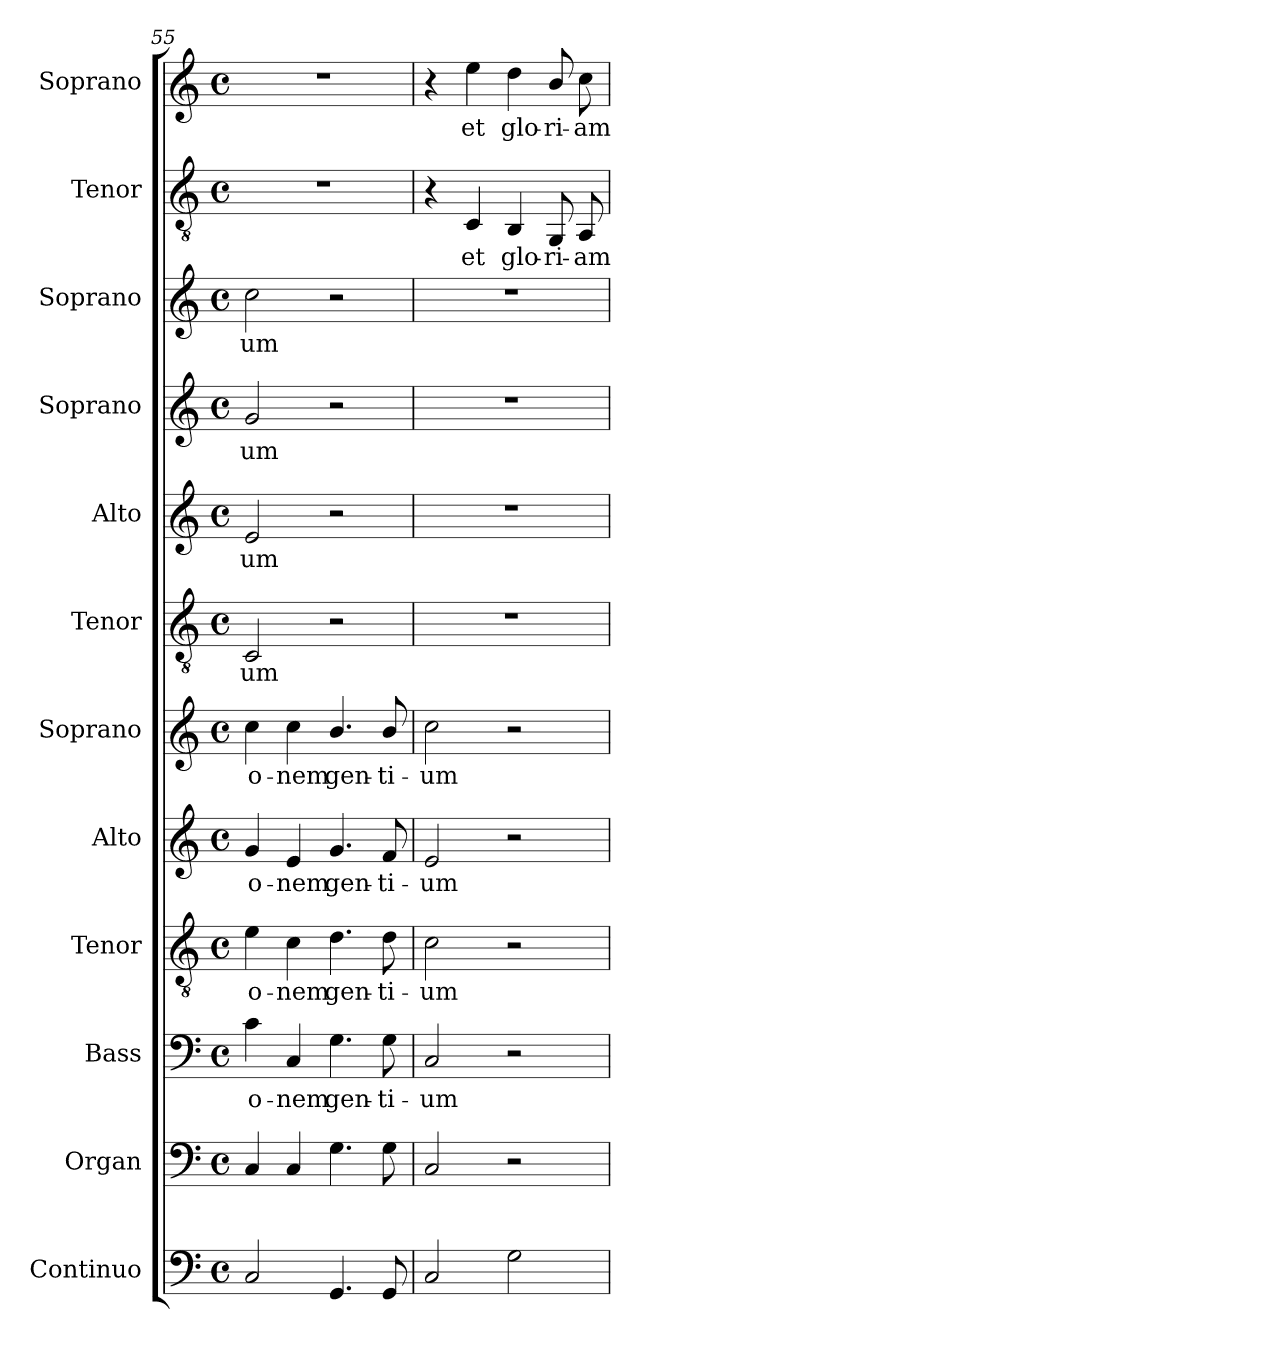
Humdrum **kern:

**kern	**kern	**kern	**text	**kern	**text	**kern	**text	**kern	**text	**kern	**text	**kern	**text	**kern	**text	**kern	**text	**kern	**text	**kern	**text
*part12	*part11	*part10	*part10	*part9	*part9	*part8	*part8	*part7	*part7	*part6	*part6	*part5	*part5	*part4	*part4	*part3	*part3	*part2	*part2	*part1	*part1
*staff12	*staff11	*staff10	*staff10	*staff9	*staff9	*staff8	*staff8	*staff7	*staff7	*staff6	*staff6	*staff5	*staff5	*staff4	*staff4	*staff3	*staff3	*staff2	*staff2	*staff1	*staff1
*I"Continuo	*I"Organ	*I"Bass	*	*I"Tenor	*	*I"Alto	*	*I"Soprano	*	*I"Tenor	*	*I"Alto	*	*I"Soprano	*	*I"Soprano	*	*I"Tenor	*	*I"Soprano	*
*I'Cont.	*I'Org.	*I'B.	*	*I'T.	*	*I'A.	*	*I'S.	*	*I'T.	*	*I'A.	*	*I'S.	*	*I'S.	*	*I'T.	*	*I'S.	*
*clefF4	*clefF4	*clefF4	*	*clefGv2	*	*clefG2	*	*clefG2	*	*clefGv2	*	*clefG2	*	*clefG2	*	*clefG2	*	*clefGv2	*	*clefG2	*
*	*	*	*	*ITrd7c12	*	*	*	*	*	*ITrd7c12	*	*	*	*	*	*	*	*	*	*	*
*k[]	*k[]	*k[]	*	*k[]	*	*k[]	*	*k[]	*	*k[]	*	*k[]	*	*k[]	*	*k[]	*	*k[]	*	*k[]	*
*C:	*C:	*C:	*	*C:	*	*C:	*	*C:	*	*C:	*	*C:	*	*C:	*	*C:	*	*C:	*	*C:	*
*M4/4	*M4/4	*M4/4	*	*M4/4	*	*M4/4	*	*M4/4	*	*M4/4	*	*M4/4	*	*M4/4	*	*M4/4	*	*M4/4	*	*M4/4	*
*met(c)	*met(c)	*met(c)	*	*met(c)	*	*met(c)	*	*met(c)	*	*met(c)	*	*met(c)	*	*met(c)	*	*met(c)	*	*met(c)	*	*met(c)	*
=55	=55	=55	=55	=55	=55	=55	=55	=55	=55	=55	=55	=55	=55	=55	=55	=55	=55	=55	=55	=55	=55
!	!	!	!LO:LY:b:color=#000000	!	!	!	!	!	!	!	!	!	!	!	!	!	!	!	!	!	!
!	!	!	!	!	!LO:LY:b:color=#000000	!	!	!	!	!	!	!	!	!	!	!	!	!	!	!	!
!	!	!	!	!	!	!	!LO:LY:b:color=#000000	!	!	!	!	!	!	!	!	!	!	!	!	!	!
!	!	!	!	!	!	!	!	!	!LO:LY:b:color=#000000	!	!	!	!	!	!	!	!	!	!	!	!
!	!	!	!	!	!	!	!	!	!	!	!LO:LY:b:color=#000000	!	!	!	!	!	!	!	!	!	!
!	!	!	!	!	!	!	!	!	!	!	!	!	!LO:LY:b:color=#000000	!	!	!	!	!	!	!	!
!	!	!	!	!	!	!	!	!	!	!	!	!	!	!	!LO:LY:b:color=#000000	!	!	!	!	!	!
!	!	!	!	!	!	!	!	!	!	!	!	!	!	!	!	!	!LO:LY:b:color=#000000	!	!	!	!
2Ci/	4Ci/	4ci\	-o-	4Ei\	-o-	4gi/	-o-	4cci\	-o-	2CCi/	-um	2ei/	-um	2gi/	-um	2cci\	-um	1r	.	1r	.
!	!	!	!LO:LY:b:color=#000000	!	!	!	!	!	!	!	!	!	!	!	!	!	!	!	!	!	!
!	!	!	!	!	!LO:LY:b:color=#000000	!	!	!	!	!	!	!	!	!	!	!	!	!	!	!	!
!	!	!	!	!	!	!	!LO:LY:b:color=#000000	!	!	!	!	!	!	!	!	!	!	!	!	!	!
!	!	!	!	!	!	!	!	!	!LO:LY:b:color=#000000	!	!	!	!	!	!	!	!	!	!	!	!
.	4Ci/	4Ci/	-nem	4Ci\	-nem	4ei/	-nem	4cci\	-nem	.	.	.	.	.	.	.	.	.	.	.	.
!	!	!	!LO:LY:b:color=#000000	!	!	!	!	!	!	!	!	!	!	!	!	!	!	!	!	!	!
!	!	!	!	!	!LO:LY:b:color=#000000	!	!	!	!	!	!	!	!	!	!	!	!	!	!	!	!
!	!	!	!	!	!	!	!LO:LY:b:color=#000000	!	!	!	!	!	!	!	!	!	!	!	!	!	!
!	!	!	!	!	!	!	!	!	!LO:LY:b:color=#000000	!	!	!	!	!	!	!	!	!	!	!	!
4.GGi/	4.Gi\	4.Gi\	gen-	4.Di\	gen-	4.gi/	gen-	4.bi/	gen-	2r	.	2r	.	2r	.	2r	.	.	.	.	.
!	!	!	!LO:LY:b:color=#000000	!	!	!	!	!	!	!	!	!	!	!	!	!	!	!	!	!	!
!	!	!	!	!	!LO:LY:b:color=#000000	!	!	!	!	!	!	!	!	!	!	!	!	!	!	!	!
!	!	!	!	!	!	!	!LO:LY:b:color=#000000	!	!	!	!	!	!	!	!	!	!	!	!	!	!
!	!	!	!	!	!	!	!	!	!LO:LY:b:color=#000000	!	!	!	!	!	!	!	!	!	!	!	!
8GGi/	8Gi\	8Gi\	-ti-	8Di\	-ti-	8fi/	-ti-	8bi/	-ti-	.	.	.	.	.	.	.	.	.	.	.	.
=56	=56	=56	=56	=56	=56	=56	=56	=56	=56	=56	=56	=56	=56	=56	=56	=56	=56	=56	=56	=56	=56
!	!	!	!LO:LY:b:color=#000000	!	!	!	!	!	!	!	!	!	!	!	!	!	!	!	!	!	!
!	!	!	!	!	!LO:LY:b:color=#000000	!	!	!	!	!	!	!	!	!	!	!	!	!	!	!	!
!	!	!	!	!	!	!	!LO:LY:b:color=#000000	!	!	!	!	!	!	!	!	!	!	!	!	!	!
!	!	!	!	!	!	!	!	!	!LO:LY:b:color=#000000	!	!	!	!	!	!	!	!	!	!	!	!
2Ci/	2Ci/	2Ci/	-um	2Ci\	-um	2ei/	-um	2cci\	-um	1r	.	1r	.	1r	.	1r	.	4r	.	4r	.
!	!	!	!	!	!	!	!	!	!	!	!	!	!	!	!	!	!	!	!LO:LY:b:color=#000000	!	!
!	!	!	!	!	!	!	!	!	!	!	!	!	!	!	!	!	!	!	!	!	!LO:LY:b:color=#000000
.	.	.	.	.	.	.	.	.	.	.	.	.	.	.	.	.	.	4Ci/	et	4eei\	et
!	!	!	!	!	!	!	!	!	!	!	!	!	!	!	!	!	!	!	!LO:LY:b:color=#000000	!	!
!	!	!	!	!	!	!	!	!	!	!	!	!	!	!	!	!	!	!	!	!	!LO:LY:b:color=#000000
2Gi\	2r	2r	.	2r	.	2r	.	2r	.	.	.	.	.	.	.	.	.	4BBi/	glo-	4ddi\	glo-
!	!	!	!	!	!	!	!	!	!	!	!	!	!	!	!	!	!	!	!LO:LY:b:color=#000000	!	!
!	!	!	!	!	!	!	!	!	!	!	!	!	!	!	!	!	!	!	!	!	!LO:LY:b:color=#000000
.	.	.	.	.	.	.	.	.	.	.	.	.	.	.	.	.	.	8GGi/	-ri-	8bi/	-ri-
!	!	!	!	!	!	!	!	!	!	!	!	!	!	!	!	!	!	!	!LO:LY:b:color=#000000	!	!
!	!	!	!	!	!	!	!	!	!	!	!	!	!	!	!	!	!	!	!	!	!LO:LY:b:color=#000000
.	.	.	.	.	.	.	.	.	.	.	.	.	.	.	.	.	.	8AAi/	-am	8cci\	-am
=	=	=	=	=	=	=	=	=	=	=	=	=	=	=	=	=	=	=	=	=	=
*-	*-	*-	*-	*-	*-	*-	*-	*-	*-	*-	*-	*-	*-	*-	*-	*-	*-	*-	*-	*-	*-
